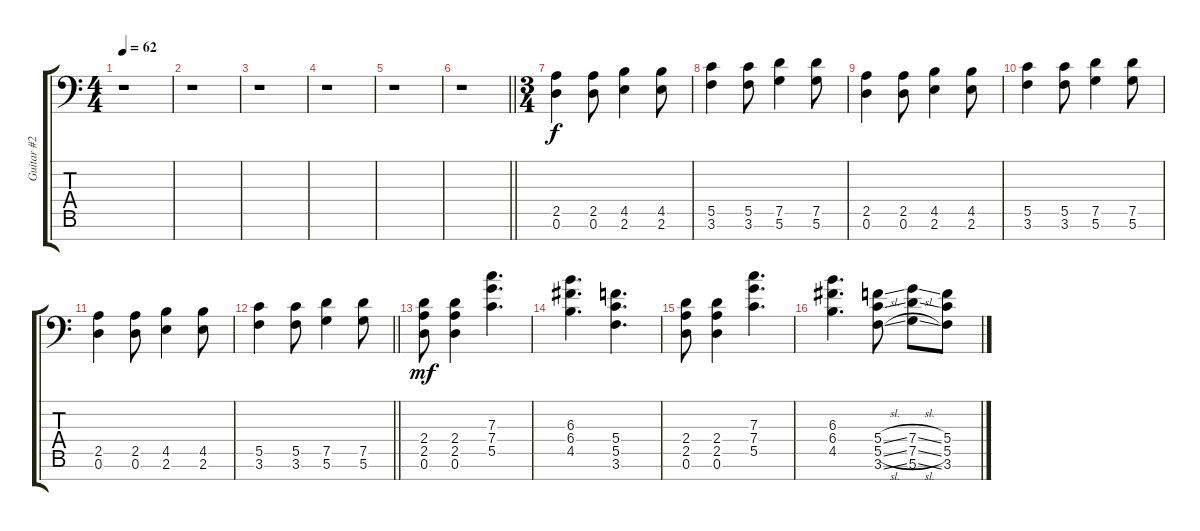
\track ("Guitar #2" "Guitar #2") {instrument distortionguitar}
\staff {score tabs}
\tuning (D4 A3 F3 C3 G2 D2 A1) {hide}
\ts (4 4)
\tempo 62
\clef f4
\ks c
r.1{dy mf} |
r.1 |
r.1 |
r.1 |
r.1 |
\barLineRight lightlight
r.1 |
\ts (3 4)
(2.5 0.6).4{dy f volume 8} (2.5 0.6).8 (4.5 2.6).4 (4.5 2.6).8 |
(5.5 3.6).4 (5.5 3.6).8 (7.5 5.6).4 (7.5 5.6).8 |
(2.5 0.6).4 (2.5 0.6).8 (4.5 2.6).4 (4.5 2.6).8 |
(5.5 3.6).4 (5.5 3.6).8 (7.5 5.6).4 (7.5 5.6).8 |
(2.5 0.6).4 (2.5 0.6).8 (4.5 2.6).4 (4.5 2.6).8 |
\barLineRight lightlight
(5.5 3.6).4 (5.5 3.6).8 (7.5 5.6).4 (7.5 5.6).8 |
(2.4 2.5 0.6).8{dy mf} (2.4 2.5 0.6).4 (7.3 7.4 5.5).4{d} |
(6.3 6.4 4.5).4{d} (5.4 5.5 3.6).4{d} |
(2.4 2.5 0.6).8 (2.4 2.5 0.6).4 (7.3 7.4 5.5).4{d} |
(6.3 6.4 4.5).4{d} (5.4{sl} 5.5{sl} 3.6{sl}).8 (7.4{sl} 7.5{sl} 5.6{sl}).8 (5.4 5.5 3.6).8
